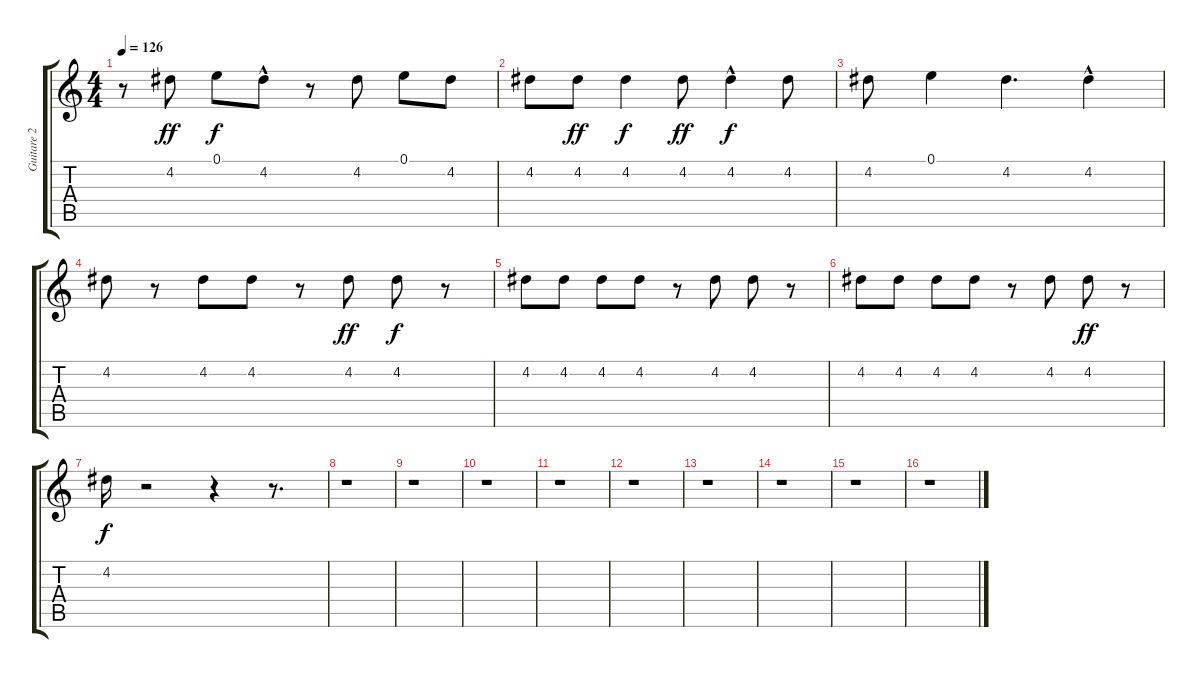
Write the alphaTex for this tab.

\track ("Guitare 2 (Solo)" "Guitare 2 ") {instrument electricguitarclean}
\staff {score tabs}
\tuning (E4 B3 G3 D3 A2 E2) {hide}
\ts (4 4)
\tempo 126
\clef g2
\ks c
r.8{dy f} 4.2.8{dy ff} 0.1.8{dy f} 4.2{hac}.8 r.8 4.2.8 0.1.8 4.2.8 |
4.2.8 4.2.8{dy ff} 4.2.4{dy f} 4.2.8{dy ff} 4.2{hac}.4{dy f} 4.2.8 |
4.2.8 0.1.4 4.2.4{d} 4.2{hac}.4 |
4.2.8 r.8 4.2.8 4.2.8 r.8 4.2.8{dy ff} 4.2.8{dy f} r.8 |
4.2.8 4.2.8 4.2.8 4.2.8 r.8 4.2.8 4.2.8 r.8 |
4.2.8 4.2.8 4.2.8 4.2.8 r.8 4.2.8 4.2.8{dy ff} r.8 |
4.2.16{dy f} r.2 r.4 r.8{d} |
r.1 |
r.1 |
r.1 |
r.1 |
r.1 |
r.1 |
r.1 |
r.1 |
r.1
